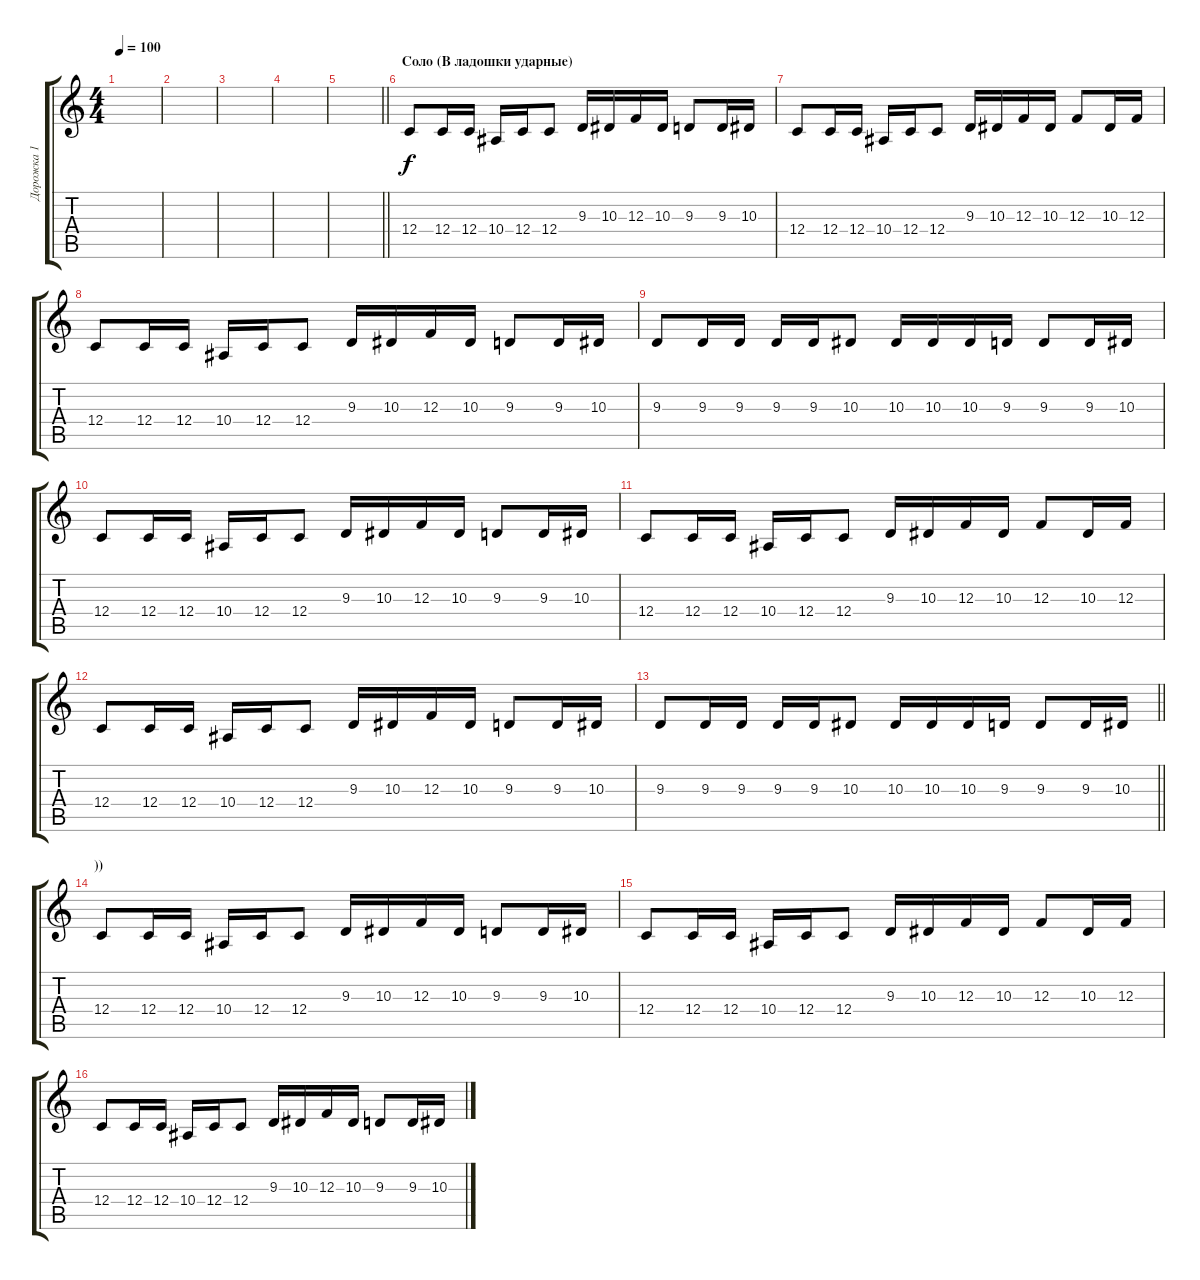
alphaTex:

\track ("Дорожка 1" "Дорожка 1") {instrument cello}
\staff {score tabs}
\tuning (D4 A3 F3 C3 G2 C2) {hide}
\ts (4 4)
\tempo 100
\clef g2
\ks c
|
|
|
|
\barLineRight lightlight
|
\section ("" "Соло (В ладошки ударные)")
12.4.8 12.4.16 12.4.16 10.4.16 12.4.16 12.4.8 9.3.16 10.3.16 12.3.16 10.3.16 9.3.8 9.3.16 10.3.16 |
12.4.8 12.4.16 12.4.16 10.4.16 12.4.16 12.4.8 9.3.16 10.3.16 12.3.16 10.3.16 12.3.8 10.3.16 12.3.16 |
12.4.8 12.4.16 12.4.16 10.4.16 12.4.16 12.4.8 9.3.16 10.3.16 12.3.16 10.3.16 9.3.8 9.3.16 10.3.16 |
9.3.8 9.3.16 9.3.16 9.3.16 9.3.16 10.3.8 10.3.16 10.3.16 10.3.16 9.3.16 9.3.8 9.3.16 10.3.16 |
12.4.8 12.4.16 12.4.16 10.4.16 12.4.16 12.4.8 9.3.16 10.3.16 12.3.16 10.3.16 9.3.8 9.3.16 10.3.16 |
12.4.8 12.4.16 12.4.16 10.4.16 12.4.16 12.4.8 9.3.16 10.3.16 12.3.16 10.3.16 12.3.8 10.3.16 12.3.16 |
12.4.8 12.4.16 12.4.16 10.4.16 12.4.16 12.4.8 9.3.16 10.3.16 12.3.16 10.3.16 9.3.8 9.3.16 10.3.16 |
\barLineRight lightlight
9.3.8 9.3.16 9.3.16 9.3.16 9.3.16 10.3.8 10.3.16 10.3.16 10.3.16 9.3.16 9.3.8 9.3.16 10.3.16 |
\section ("" "))")
12.4.8{volume 10} 12.4.16 12.4.16 10.4.16 12.4.16 12.4.8 9.3.16 10.3.16 12.3.16 10.3.16 9.3.8 9.3.16 10.3.16 |
12.4.8 12.4.16 12.4.16 10.4.16 12.4.16 12.4.8 9.3.16 10.3.16 12.3.16 10.3.16 12.3.8 10.3.16 12.3.16 |
12.4.8 12.4.16 12.4.16 10.4.16 12.4.16 12.4.8 9.3.16 10.3.16 12.3.16 10.3.16 9.3.8 9.3.16 10.3.16
